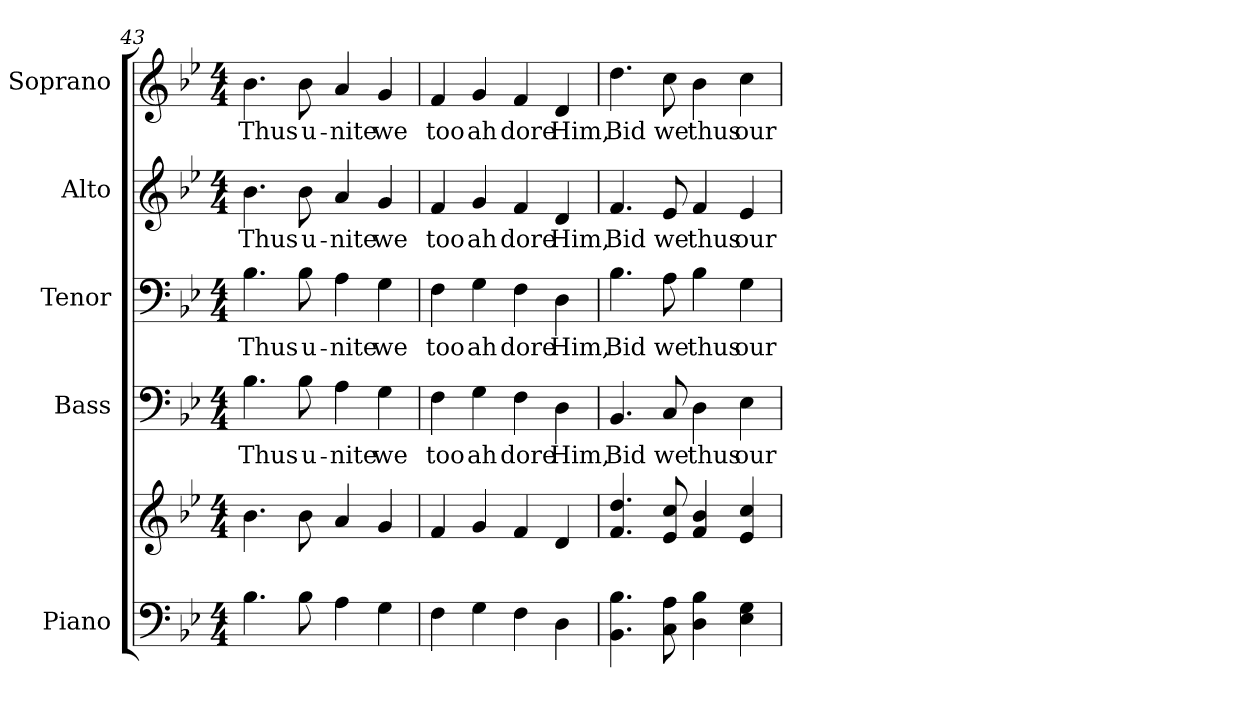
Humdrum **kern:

**kern	**kern	**kern	**text	**kern	**text	**kern	**text	**kern	**text
*part5	*part5	*part4	*part4	*part3	*part3	*part2	*part2	*part1	*part1
*staff6	*staff5	*staff4	*staff4	*staff3	*staff3	*staff2	*staff2	*staff1	*staff1
*I"Piano	*	*I"Bass	*	*I"Tenor	*	*I"Alto	*	*I"Soprano	*
*I'Pno.	*	*I'B.	*	*I'T.	*	*I'A.	*	*I'S.	*
!!LO:PB:g=z
*clefF4	*clefG2	*clefF4	*	*clefF4	*	*clefG2	*	*clefG2	*
*k[b-e-]	*k[b-e-]	*k[b-e-]	*	*k[b-e-]	*	*k[b-e-]	*	*k[b-e-]	*
*B-:	*B-:	*B-:	*	*B-:	*	*B-:	*	*B-:	*
*M4/4	*M4/4	*M4/4	*	*M4/4	*	*M4/4	*	*M4/4	*
=43	=43	=43	=43	=43	=43	=43	=43	=43	=43
!	!	!	!LO:LY:b:color=#000000	!	!	!	!	!	!
!	!	!	!	!	!LO:LY:b:color=#000000	!	!	!	!
!	!	!	!	!	!	!	!LO:LY:b:color=#000000	!	!
!	!	!	!	!	!	!	!	!	!LO:LY:b:color=#000000
4.B-i\	4.b-i\	4.B-i\	Thus	4.B-i\	Thus	4.b-i\	Thus	4.b-i\	Thus
!	!	!	!LO:LY:b:color=#000000	!	!	!	!	!	!
!	!	!	!	!	!LO:LY:b:color=#000000	!	!	!	!
!	!	!	!	!	!	!	!LO:LY:b:color=#000000	!	!
!	!	!	!	!	!	!	!	!	!LO:LY:b:color=#000000
8B-i\	8b-i\	8B-i\	u-	8B-i\	u-	8b-i\	u-	8b-i\	u-
!	!	!	!LO:LY:b:color=#000000	!	!	!	!	!	!
!	!	!	!	!	!LO:LY:b:color=#000000	!	!	!	!
!	!	!	!	!	!	!	!LO:LY:b:color=#000000	!	!
!	!	!	!	!	!	!	!	!	!LO:LY:b:color=#000000
4Ai\	4ai/	4Ai\	-nite	4Ai\	-nite	4ai/	-nite	4ai/	-nite
!	!	!	!LO:LY:b:color=#000000	!	!	!	!	!	!
!	!	!	!	!	!LO:LY:b:color=#000000	!	!	!	!
!	!	!	!	!	!	!	!LO:LY:b:color=#000000	!	!
!	!	!	!	!	!	!	!	!	!LO:LY:b:color=#000000
4Gi\	4gi/	4Gi\	we	4Gi\	we	4gi/	we	4gi/	we
=44	=44	=44	=44	=44	=44	=44	=44	=44	=44
!	!	!	!LO:LY:b:color=#000000	!	!	!	!	!	!
!	!	!	!	!	!LO:LY:b:color=#000000	!	!	!	!
!	!	!	!	!	!	!	!LO:LY:b:color=#000000	!	!
!	!	!	!	!	!	!	!	!	!LO:LY:b:color=#000000
4Fi\	4fi/	4Fi\	too	4Fi\	too	4fi/	too	4fi/	too
!	!	!	!LO:LY:b:color=#000000	!	!	!	!	!	!
!	!	!	!	!	!LO:LY:b:color=#000000	!	!	!	!
!	!	!	!	!	!	!	!LO:LY:b:color=#000000	!	!
!	!	!	!	!	!	!	!	!	!LO:LY:b:color=#000000
4Gi\	4gi/	4Gi\	ah	4Gi\	ah	4gi/	ah	4gi/	ah
!	!	!	!LO:LY:b:color=#000000	!	!	!	!	!	!
!	!	!	!	!	!LO:LY:b:color=#000000	!	!	!	!
!	!	!	!	!	!	!	!LO:LY:b:color=#000000	!	!
!	!	!	!	!	!	!	!	!	!LO:LY:b:color=#000000
4Fi\	4fi/	4Fi\	dore	4Fi\	dore	4fi/	dore	4fi/	dore
!	!	!	!LO:LY:b:color=#000000	!	!	!	!	!	!
!	!	!	!	!	!LO:LY:b:color=#000000	!	!	!	!
!	!	!	!	!	!	!	!LO:LY:b:color=#000000	!	!
!	!	!	!	!	!	!	!	!	!LO:LY:b:color=#000000
4Di\	4di/	4Di\	Him,	4Di\	Him,	4di/	Him,	4di/	Him,
!!LO:PB:g=z
=45	=45	=45	=45	=45	=45	=45	=45	=45	=45
!	!	!	!LO:LY:b:color=#000000	!	!	!	!	!	!
!	!	!	!	!	!LO:LY:b:color=#000000	!	!	!	!
!	!	!	!	!	!	!	!LO:LY:b:color=#000000	!	!
!	!	!	!	!	!	!	!	!	!LO:LY:b:color=#000000
4.BB-i\ 4.B-i	4.fi/ 4.ddi	4.BB-i/	Bid	4.B-i\	Bid	4.fi/	Bid	4.ddi\	Bid
!	!	!	!LO:LY:b:color=#000000	!	!	!	!	!	!
!	!	!	!	!	!LO:LY:b:color=#000000	!	!	!	!
!	!	!	!	!	!	!	!LO:LY:b:color=#000000	!	!
!	!	!	!	!	!	!	!	!	!LO:LY:b:color=#000000
8Ci\ 8Ai	8e-i/ 8cci	8Ci/	we	8Ai\	we	8e-i/	we	8cci\	we
!	!	!	!LO:LY:b:color=#000000	!	!	!	!	!	!
!	!	!	!	!	!LO:LY:b:color=#000000	!	!	!	!
!	!	!	!	!	!	!	!LO:LY:b:color=#000000	!	!
!	!	!	!	!	!	!	!	!	!LO:LY:b:color=#000000
4Di\ 4B-i	4fi/ 4b-i	4Di\	thus	4B-i\	thus	4fi/	thus	4b-i\	thus
!	!	!	!LO:LY:b:color=#000000	!	!	!	!	!	!
!	!	!	!	!	!LO:LY:b:color=#000000	!	!	!	!
!	!	!	!	!	!	!	!LO:LY:b:color=#000000	!	!
!	!	!	!	!	!	!	!	!	!LO:LY:b:color=#000000
4E-i\ 4Gi	4e-i/ 4cci	4E-i\	our	4Gi\	our	4e-i/	our	4cci\	our
=	=	=	=	=	=	=	=	=	=
*-	*-	*-	*-	*-	*-	*-	*-	*-	*-
